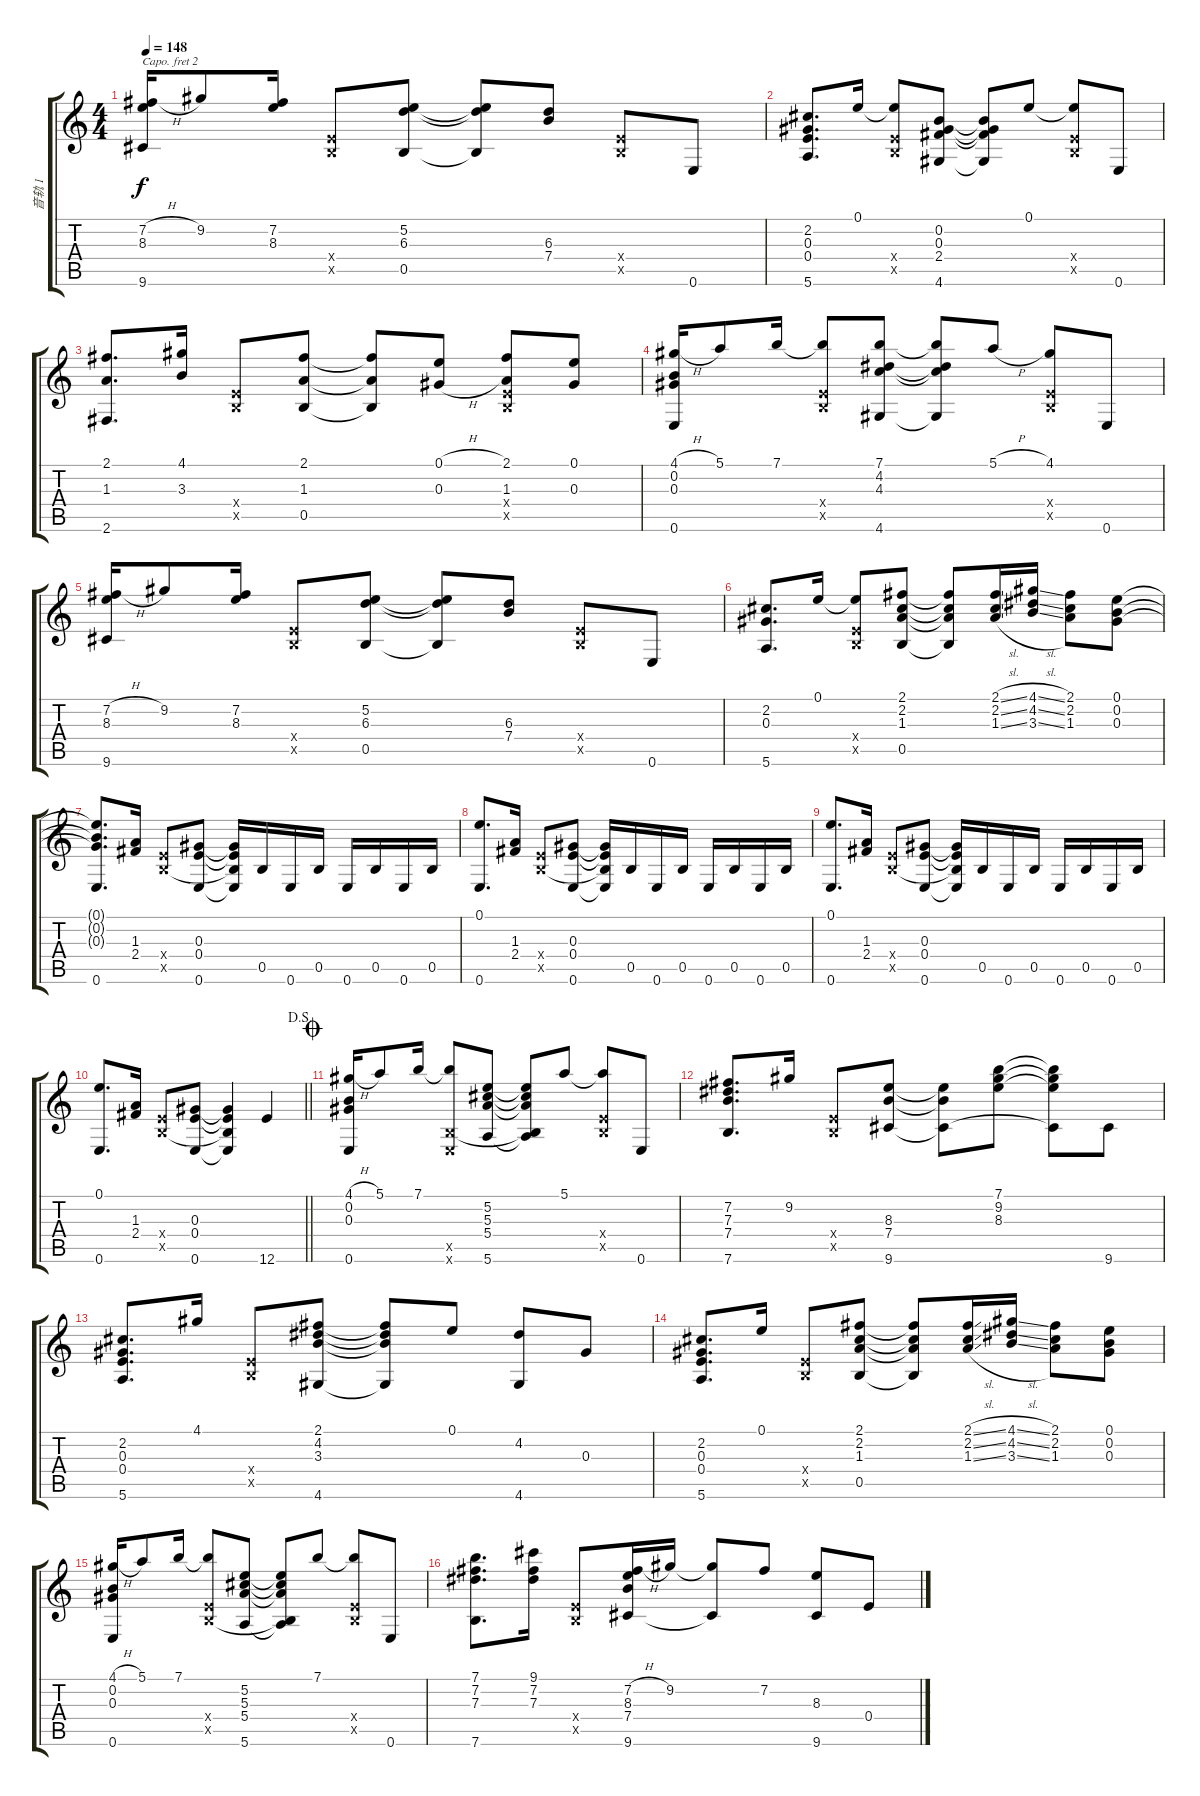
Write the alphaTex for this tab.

\track ("音轨 1" "音轨 1") {instrument acousticguitarsteel}
\staff {score tabs}
\capo 2
\tuning (D4 A3 Gb3 D3 A2 D2) {hide}
\ts (4 4)
\tempo 148
\clef g2
\ks c
(7.2{h} 8.3 9.6).16{dy f} 9.2.8 (7.2 8.3).16 (0.4{x} 0.5{x}).8 (5.2 6.3 0.5).8 (5.2{t} 6.3{t} 0.5{t}).8 (6.3 7.4).8 (0.4{x} 0.5{x}).8 0.6.8 |
(2.2 0.3 0.4 5.6).8{d} 0.1.16 (0.1{t} 0.4{x} 0.5{x}).8 (0.2 0.3 2.4 4.6).8 (0.2{t} 0.3{t} 2.4{t} 4.6{t}).8 0.1.8 (0.1{t} 0.4{x} 0.5{x}).8 0.6.8 |
(2.1 1.3 2.6).8{d} (4.1 3.3).16 (0.4{x} 0.5{x}).8 (2.1 1.3 0.5).8 (2.1{t} 1.3{t} 0.5{t}).8 (0.1{h} 0.3{h}).8 (2.1 1.3 0.4{x} 0.5{x}).8 (0.1 0.3).8 |
(4.1{h} 0.2 0.3 0.6).16 5.1.8 7.1.16 (7.1{t} 0.4{x} 0.5{x}).8 (7.1 4.2 4.3 4.6).8 (7.1{t} 4.2{t} 4.3{t} 4.6{t}).8 5.1{h}.8 (4.1 0.4{x} 0.5{x}).8 0.6.8 |
(7.2{h} 8.3 9.6).16 9.2.8 (7.2 8.3).16 (0.4{x} 0.5{x}).8 (5.2 6.3 0.5).8 (5.2{t} 6.3{t} 0.5{t}).8 (6.3 7.4).8 (0.4{x} 0.5{x}).8 0.6.8 |
(2.2 0.3 5.6).8{d} 0.1.16 (0.1{t} 0.4{x} 0.5{x}).8 (2.1 2.2 1.3 0.5).8 (2.1{t} 2.2{t} 1.3{t} 0.5{t}).8 (2.1{sl} 2.2{sl} 1.3{sl}).16 (4.1{sl} 4.2{sl} 3.3{sl}).16 (2.1 2.2 1.3).8 (0.1 0.2 0.3).8 |
(0.1{t} 0.2{t} 0.3{t} 0.6).8{d} (1.3 2.4).16 (0.4{x} 0.5{x}).8 (0.3 0.4 0.6).8 (0.3{t} 0.4{t} 0.5{t} 0.6{t}).16 0.5.16 0.6.16 0.5.16 0.6.16 0.5.16 0.6.16 0.5.16 |
(0.1 0.6).8{d} (1.3 2.4).16 (0.4{x} 0.5{x}).8 (0.3 0.4 0.6).8 (0.3{t} 0.4{t} 0.5{t} 0.6{t}).16 0.5.16 0.6.16 0.5.16 0.6.16 0.5.16 0.6.16 0.5.16 |
(0.1 0.6).8{d} (1.3 2.4).16 (0.4{x} 0.5{x}).8 (0.3 0.4 0.6).8 (0.3{t} 0.4{t} 0.5{t} 0.6{t}).16 0.5.16 0.6.16 0.5.16 0.6.16 0.5.16 0.6.16 0.5.16 |
\jump dalsegno
\barLineRight lightlight
(0.1 0.6).8{d} (1.3 2.4).16 (0.4{x} 0.5{x}).8 (0.3 0.4 0.6).8 (0.3{t} 0.4{t} 0.5{t} 0.6{t}).4 12.6.4 |
\jump coda
(4.1{h} 0.2 0.3 0.6).16 5.1.8 7.1.16 (7.1{t} 0.5{x} 0.6{x}).8 (5.2 5.3 5.4 5.6).8 (5.2{t} 5.3{t} 5.4{t} 0.5{t} 5.6{t}).8 5.1.8 (5.1{t} 0.4{x} 0.5{x}).8 0.6.8 |
(7.2 7.3 7.4 7.6).8{d} 9.2.16 (0.4{x} 0.5{x}).8 (8.3 7.4 9.6).8 (8.3{t} 7.4{t} 9.6{t}).8 (7.1 9.2 8.3).8 (7.1{t} 9.2{t} 8.3{t} 9.6{t}).8 9.6.8 |
(2.2 0.3 0.4 5.6).8{d} 4.1.16 (0.4{x} 0.5{x}).8 (2.1 4.2 3.3 4.6).8 (2.1{t} 4.2{t} 3.3{t} 4.6{t}).8 0.1.8 (4.2 4.6).8 0.3.8 |
(2.2 0.3 0.4 5.6).8{d} 0.1.16 (0.4{x} 0.5{x}).8 (2.1 2.2 1.3 0.5).8 (2.1{t} 2.2{t} 1.3{t} 0.5{t}).8 (2.1{sl} 2.2{sl} 1.3{sl}).16 (4.1{sl} 4.2{sl} 3.3{sl}).16 (2.1 2.2 1.3).8 (0.1 0.2 0.3).8 |
(4.1{h} 0.2 0.3 0.6).16 5.1.8 7.1.16 (7.1{t} 0.4{x} 0.5{x}).8 (5.2 5.3 5.4 5.6).8 (5.2{t} 5.3{t} 5.4{t} 0.5{t} 5.6{t}).8 7.1.8 (7.1{t} 0.4{x} 0.5{x}).8 0.6.8 |
(7.1 7.2 7.3 7.6).8{d} (9.1 7.2 7.3).16 (0.4{x} 0.5{x}).8 (7.2{h} 8.3 7.4 9.6).16 9.2.16 (9.2{t} 9.6{t}).8 7.2.8 (8.3 9.6).8 0.4.8
